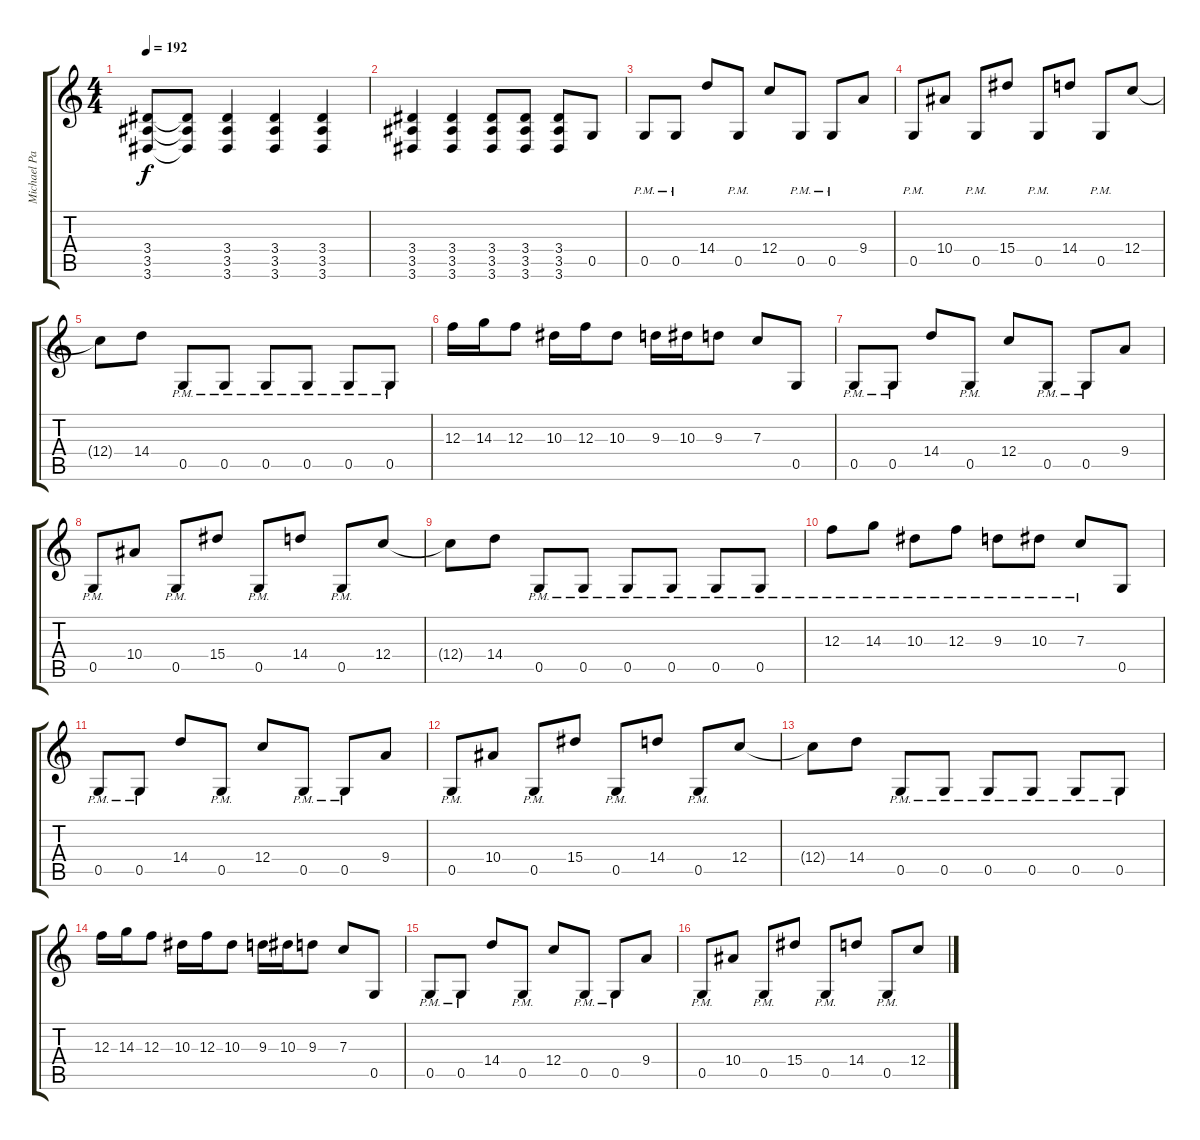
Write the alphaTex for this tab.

\track ("Michael Padget" "Michael Pa") {instrument distortionguitar}
\staff {score tabs}
\tuning (C4 A3 F3 C3 G2 C2) {hide}
\ts (4 4)
\tempo 192
\clef g2
\ks c
(3.4 3.5 3.6).8{dy f} (3.4{t} 3.5{t} 3.6{t}).8 (3.4 3.5 3.6).4 (3.4 3.5 3.6).4 (3.4 3.5 3.6).4 |
(3.4 3.5 3.6).4 (3.4 3.5 3.6).4 (3.4 3.5 3.6).8 (3.4 3.5 3.6).8 (3.4 3.5 3.6).8 0.5.8 |
0.5{pm}.8 0.5{pm}.8 14.4.8 0.5{pm}.8 12.4.8 0.5{pm}.8 0.5{pm}.8 9.4.8 |
0.5{pm}.8 10.4.8 0.5{pm}.8 15.4.8 0.5{pm}.8 14.4.8 0.5{pm}.8 12.4.8 |
12.4{t}.8 14.4.8 0.5{pm}.8 0.5{pm}.8 0.5{pm}.8 0.5{pm}.8 0.5{pm}.8 0.5{pm}.8 |
12.3.16 14.3.16 12.3.8 10.3.16 12.3.16 10.3.8 9.3.16 10.3.16 9.3.8 7.3.8 0.5.8 |
0.5{pm}.8 0.5{pm}.8 14.4.8 0.5{pm}.8 12.4.8 0.5{pm}.8 0.5{pm}.8 9.4.8 |
0.5{pm}.8 10.4.8 0.5{pm}.8 15.4.8 0.5{pm}.8 14.4.8 0.5{pm}.8 12.4.8 |
12.4{t}.8 14.4.8 0.5{pm}.8 0.5{pm}.8 0.5{pm}.8 0.5{pm}.8 0.5{pm}.8 0.5{pm}.8 |
12.3{pm}.8 14.3{pm}.8 10.3{pm}.8 12.3{pm}.8 9.3{pm}.8 10.3{pm}.8 7.3{pm}.8 0.5.8 |
0.5{pm}.8 0.5{pm}.8 14.4.8 0.5{pm}.8 12.4.8 0.5{pm}.8 0.5{pm}.8 9.4.8 |
0.5{pm}.8 10.4.8 0.5{pm}.8 15.4.8 0.5{pm}.8 14.4.8 0.5{pm}.8 12.4.8 |
12.4{t}.8 14.4.8 0.5{pm}.8 0.5{pm}.8 0.5{pm}.8 0.5{pm}.8 0.5{pm}.8 0.5{pm}.8 |
12.3.16 14.3.16 12.3.8 10.3.16 12.3.16 10.3.8 9.3.16 10.3.16 9.3.8 7.3.8 0.5.8 |
0.5{pm}.8 0.5{pm}.8 14.4.8 0.5{pm}.8 12.4.8 0.5{pm}.8 0.5{pm}.8 9.4.8 |
0.5{pm}.8 10.4.8 0.5{pm}.8 15.4.8 0.5{pm}.8 14.4.8 0.5{pm}.8 12.4.8
